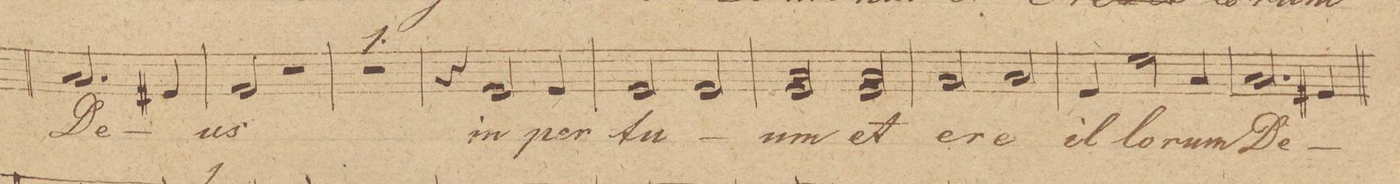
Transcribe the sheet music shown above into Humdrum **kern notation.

**kern	**text
*I"Baſso 2do	*
*clefF4	*
*k[]	*
*met(c|)	*
*M2/2	*
2.C/	De-
4GG#X/	.
=63	=63
2AA/	-us
2r	.
=64	=64
1r	.
=65	=65
4r	.
2GG/	in
4GG/	per
=66	=66
2GG/	tu-
2GG/	.
=67	=67
2GG/ 2C	-um
2GG/ 2C	et
=68	=68
2BB/	er-
2C/	-o
=69	=69
4GG/	il-
2G\	-lo-
4C/	-rum
=70	=70
2.C/	De-
4GG#X/	.
=71||	=71
*-	*-
